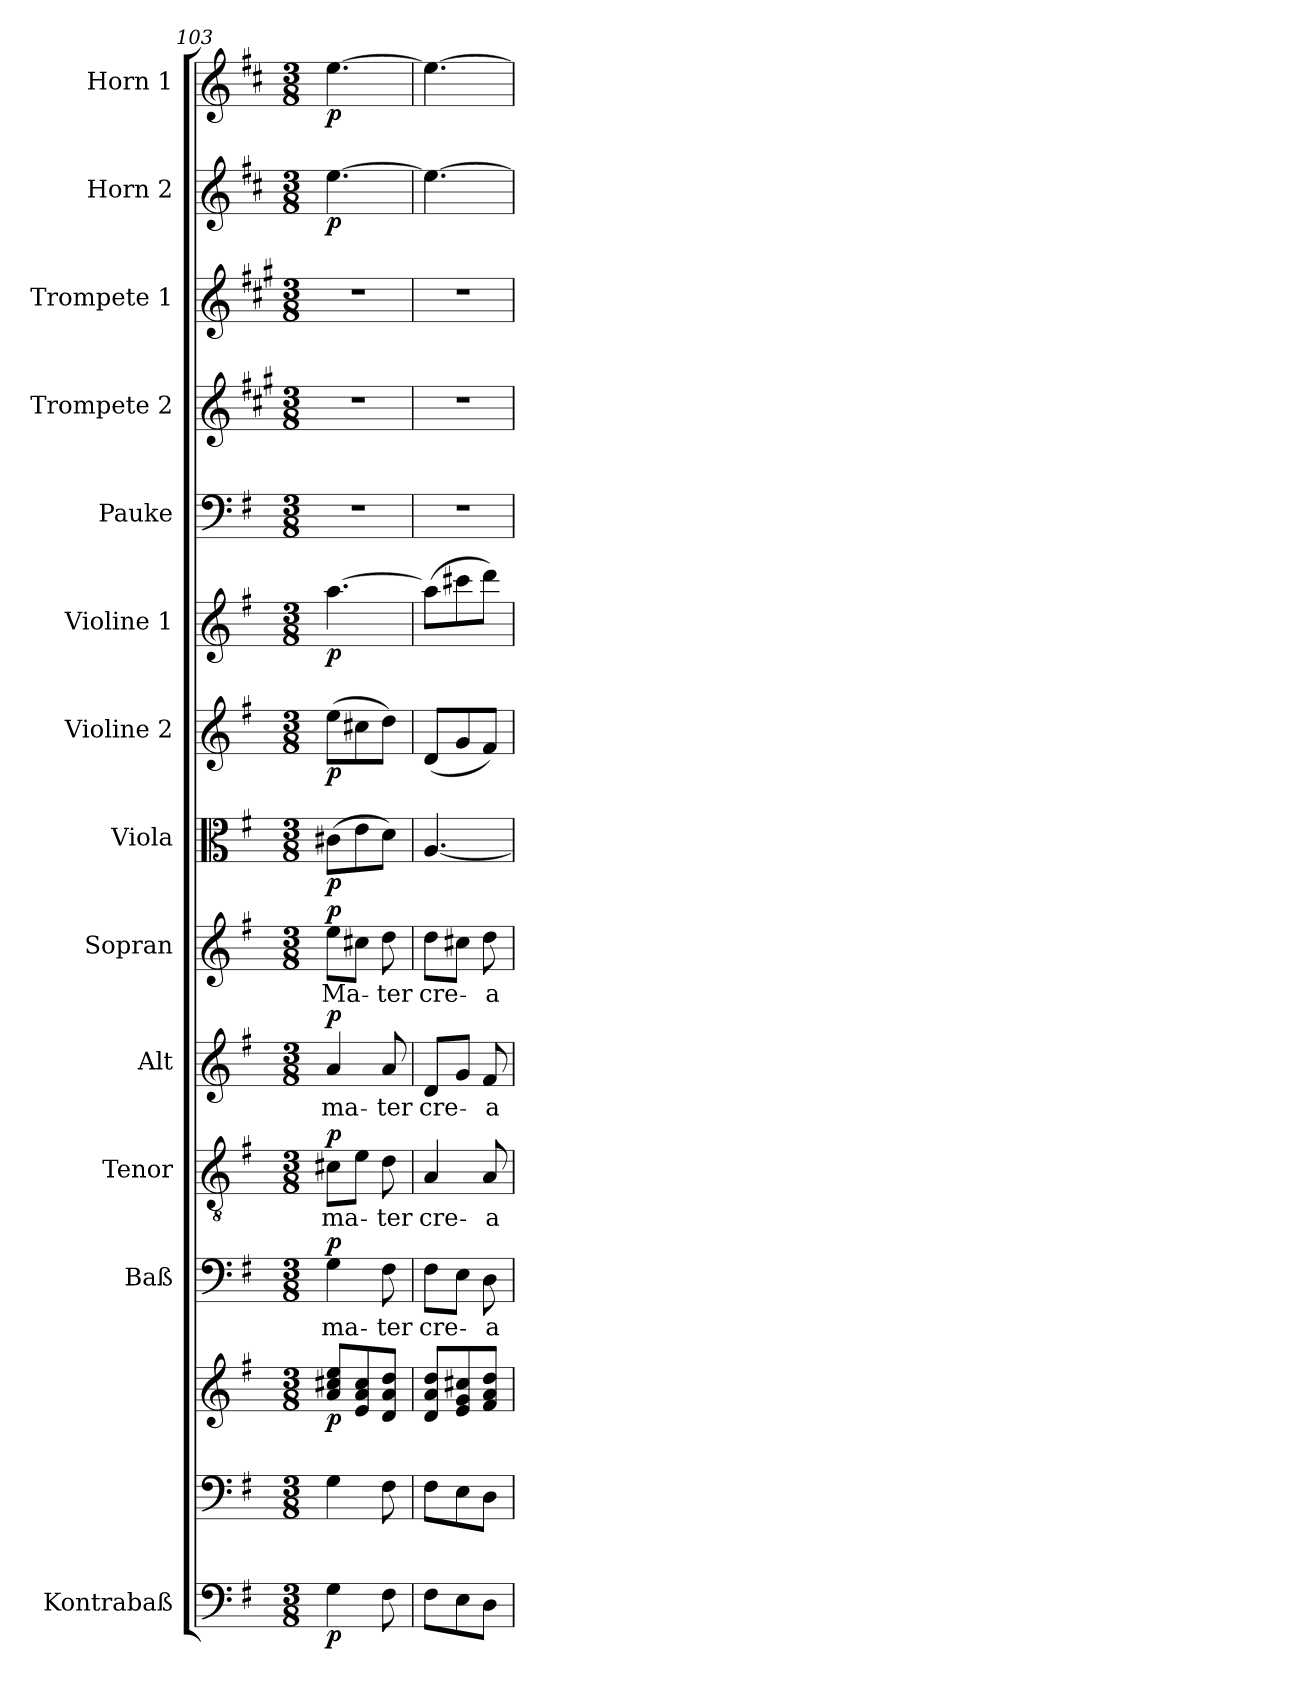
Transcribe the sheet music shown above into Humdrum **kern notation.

**kern	**dynam	**kern	**kern	**dynam	**kern	**text	**dynam	**kern	**text	**dynam	**kern	**text	**dynam	**kern	**text	**dynam	**kern	**dynam	**kern	**dynam	**kern	**dynam	**kern	**kern	**kern	**kern	**dynam	**kern	**dynam
*part14	*part14	*part13	*part13	*part13	*part12	*part12	*part12	*part11	*part11	*part11	*part10	*part10	*part10	*part9	*part9	*part9	*part8	*part8	*part7	*part7	*part6	*part6	*part5	*part4	*part3	*part2	*part2	*part1	*part1
*staff15	*staff15	*staff14	*staff13	*staff13/14	*staff12	*staff12	*staff12	*staff11	*staff11	*staff11	*staff10	*staff10	*staff10	*staff9	*staff9	*staff9	*staff8	*staff8	*staff7	*staff7	*staff6	*staff6	*staff5	*staff4	*staff3	*staff2	*staff2	*staff1	*staff1
*I"Kontrabaß	*	*	*	*	*I"Baß	*	*	*I"Tenor	*	*	*I"Alt	*	*	*I"Sopran	*	*	*I"Viola	*	*I"Violine 2	*	*I"Violine 1	*	*I"Pauke	*I"Trompete 2	*I"Trompete 1	*I"Horn 2	*	*I"Horn 1	*
*I'Kb.	*	*	*	*	*	*	*	*	*	*	*	*	*	*	*	*	*I'Vla.	*	*I'Vl. 2	*	*I'Vl. 1	*	*	*I'Tr. 2	*I'Tr. 1	*I'Hr. 2	*	*I'Hr. 1	*
!!LO:PB:g=z
*clefF4	*	*clefF4	*clefG2	*	*clefF4	*	*	*clefGv2	*	*	*clefG2	*	*	*clefG2	*	*	*clefC3	*	*clefG2	*	*clefG2	*	*clefF4	*clefG2	*clefG2	*clefG2	*	*clefG2	*
*ITrd7c12	*	*	*	*	*	*	*	*	*	*	*	*	*	*	*	*	*	*	*	*	*	*	*	*ITrd1c2	*ITrd1c2	*ITrd4c7	*	*ITrd4c7	*
*k[f#]	*	*k[f#]	*k[f#]	*	*k[f#]	*	*	*k[f#]	*	*	*k[f#]	*	*	*k[f#]	*	*	*k[f#]	*	*k[f#]	*	*k[f#]	*	*k[f#]	*k[f#]	*k[f#]	*k[f#]	*	*k[f#]	*
*G:	*	*G:	*G:	*	*G:	*	*	*G:	*	*	*G:	*	*	*G:	*	*	*G:	*	*G:	*	*G:	*	*G:	*G:	*G:	*G:	*	*G:	*
*M3/8	*	*M3/8	*M3/8	*	*M3/8	*	*	*M3/8	*	*	*M3/8	*	*	*M3/8	*	*	*M3/8	*	*M3/8	*	*M3/8	*	*M3/8	*M3/8	*M3/8	*M3/8	*	*M3/8	*
=103	=103	=103	=103	=103	=103	=103	=103	=103	=103	=103	=103	=103	=103	=103	=103	=103	=103	=103	=103	=103	=103	=103	=103	=103	=103	=103	=103	=103	=103
!	!LO:DY:b	!	!	!LO:DY:b	!	!LO:LY:b	!LO:DY:a	!	!LO:LY:b	!LO:DY:a	!	!LO:LY:b	!LO:DY:a	!	!LO:LY:b	!LO:DY:a	!	!LO:DY:b	!	!LO:DY:b	!	!LO:DY:b	!	!	!	!	!LO:DY:b	!	!LO:DY:b
4GG\	p	4G\	8a/ 8cc#X/ 8ee/L	p	4G\	ma-	p	8c#X\L	ma-	p	4a/	ma-	p	8ee\L	Ma-	p	(>8c#X\L	p	(>8ee\L	p	[4.aa\	p	4.r	4.r	4.r	[4.a\	p	[4.a\	p
.	.	.	8e/ 8a/ 8cc#/	.	.	.	.	8e\J	.	.	.	.	.	8cc#X\J	.	.	8e\	.	8cc#X\	.	.	.	.	.	.	.	.	.	.
!	!	!	!	!	!	!LO:LY:b	!	!	!LO:LY:b	!	!	!LO:LY:b	!	!	!LO:LY:b	!	!	!	!	!	!	!	!	!	!	!	!	!	!
8FF#\	.	8F#\	8d/ 8a/ 8dd/J	.	8F#\	-ter	.	8d\	-ter	.	8a/	-ter	.	8dd\	-ter	.	8d\J)	.	8dd\J)	.	.	.	.	.	.	.	.	.	.
=104	=104	=104	=104	=104	=104	=104	=104	=104	=104	=104	=104	=104	=104	=104	=104	=104	=104	=104	=104	=104	=104	=104	=104	=104	=104	=104	=104	=104	=104
!	!	!	!	!	!	!LO:LY:b	!	!	!LO:LY:b	!	!	!LO:LY:b	!	!	!LO:LY:b	!	!	!	!	!	!	!	!	!	!	!	!	!	!
8FF#\L	.	8F#\L	8d/ 8a/ 8dd/L	.	8F#\L	cre-	.	4A/	cre-	.	8d/L	cre-	.	8dd\L	cre-	.	[4.A/	.	(<8d/L	.	(>8aa\L]	.	4.r	4.r	4.r	4.a\_	.	4.a\_	.
8EE\	.	8E\	8e/ 8g/ 8cc#X/	.	8E\J	.	.	.	.	.	8g/J	.	.	8cc#X\J	.	.	.	.	8g/	.	8ccc#X\	.	.	.	.	.	.	.	.
!	!	!	!	!	!	!LO:LY:b	!	!	!LO:LY:b	!	!	!LO:LY:b	!	!	!LO:LY:b	!	!	!	!	!	!	!	!	!	!	!	!	!	!
8DD\J	.	8D\J	8f#/ 8a/ 8dd/J	.	8D\	-a-	.	8A/	-a-	.	8f#/	-a-	.	8dd\	-a-	.	.	.	8f#/J)	.	8ddd\J)	.	.	.	.	.	.	.	.
=	=	=	=	=	=	=	=	=	=	=	=	=	=	=	=	=	=	=	=	=	=	=	=	=	=	=	=	=	=
*-	*-	*-	*-	*-	*-	*-	*-	*-	*-	*-	*-	*-	*-	*-	*-	*-	*-	*-	*-	*-	*-	*-	*-	*-	*-	*-	*-	*-	*-
